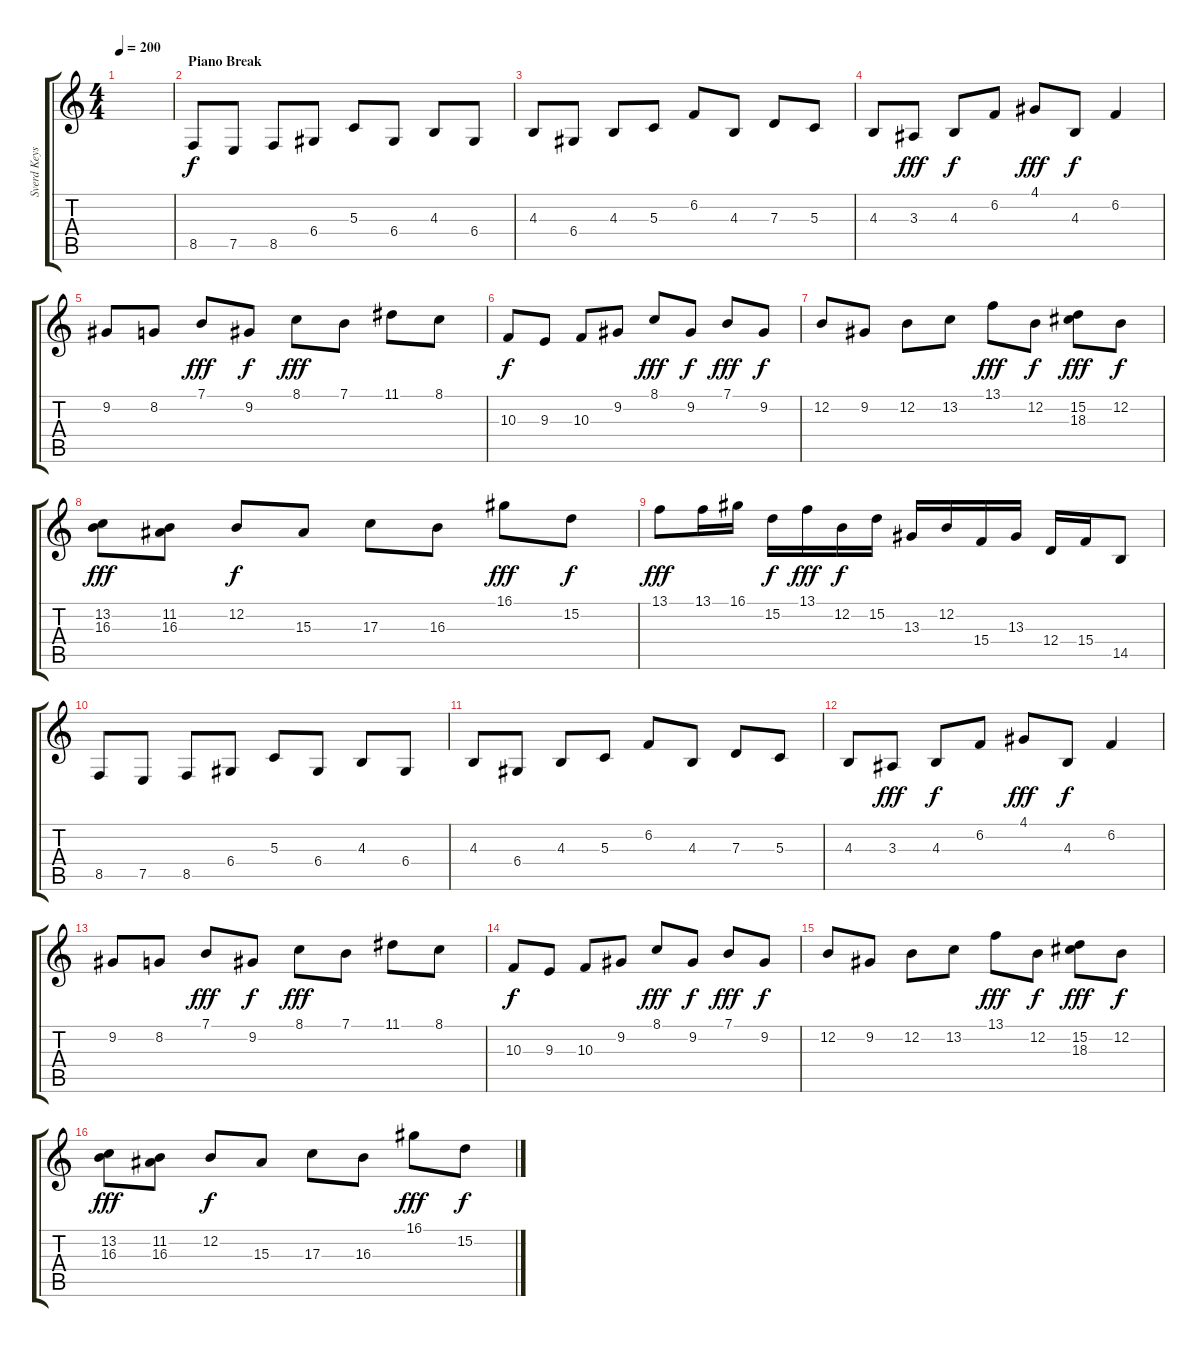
\track ("Sverd Keys" "Sverd Keys") {instrument synthbrass1}
\staff {score tabs}
\tuning (E4 B3 G3 D3 A2 E2) {hide}
\ts (4 4)
\tempo 200
\clef g2
\ks c
|
\section ("" "Piano Break")
8.5.8{volume 16 instrument acousticgrandpiano} 7.5.8 8.5.8 6.4.8 5.3.8 6.4.8 4.3.8 6.4.8 |
4.3.8 6.4.8 4.3.8 5.3.8 6.2.8 4.3.8 7.3.8 5.3.8 |
4.3.8 3.3.8{dy fff} 4.3.8{dy f} 6.2.8 4.1.8{dy fff} 4.3.8{dy f} 6.2.4 |
9.2.8 8.2.8 7.1.8{dy fff} 9.2.8{dy f} 8.1.8{dy fff} 7.1.8 11.1.8 8.1.8 |
10.3.8{dy f} 9.3.8 10.3.8 9.2.8 8.1.8{dy fff} 9.2.8{dy f} 7.1.8{dy fff} 9.2.8{dy f} |
12.2.8 9.2.8 12.2.8 13.2.8 13.1.8{dy fff} 12.2.8{dy f} (15.2 18.3).8{dy fff} 12.2.8{dy f} |
(13.2 16.3).8{dy fff} (11.2 16.3).8 12.2.8{dy f} 15.3.8 17.3.8 16.3.8 16.1.8{dy fff} 15.2.8{dy f} |
13.1.8{dy fff} 13.1.16 16.1.16 15.2.16{dy f} 13.1.16{dy fff} 12.2.16{dy f} 15.2.16 13.3.16 12.2.16 15.4.16 13.3.16 12.4.16 15.4.16 14.5.8 |
8.5.8{volume 16 instrument acousticgrandpiano} 7.5.8 8.5.8 6.4.8 5.3.8 6.4.8 4.3.8 6.4.8 |
4.3.8 6.4.8 4.3.8 5.3.8 6.2.8 4.3.8 7.3.8 5.3.8 |
4.3.8 3.3.8{dy fff} 4.3.8{dy f} 6.2.8 4.1.8{dy fff} 4.3.8{dy f} 6.2.4 |
9.2.8 8.2.8 7.1.8{dy fff} 9.2.8{dy f} 8.1.8{dy fff} 7.1.8 11.1.8 8.1.8 |
10.3.8{dy f} 9.3.8 10.3.8 9.2.8 8.1.8{dy fff} 9.2.8{dy f} 7.1.8{dy fff} 9.2.8{dy f} |
12.2.8 9.2.8 12.2.8 13.2.8 13.1.8{dy fff} 12.2.8{dy f} (15.2 18.3).8{dy fff} 12.2.8{dy f} |
(13.2 16.3).8{dy fff} (11.2 16.3).8 12.2.8{dy f} 15.3.8 17.3.8 16.3.8 16.1.8{dy fff} 15.2.8{dy f}
